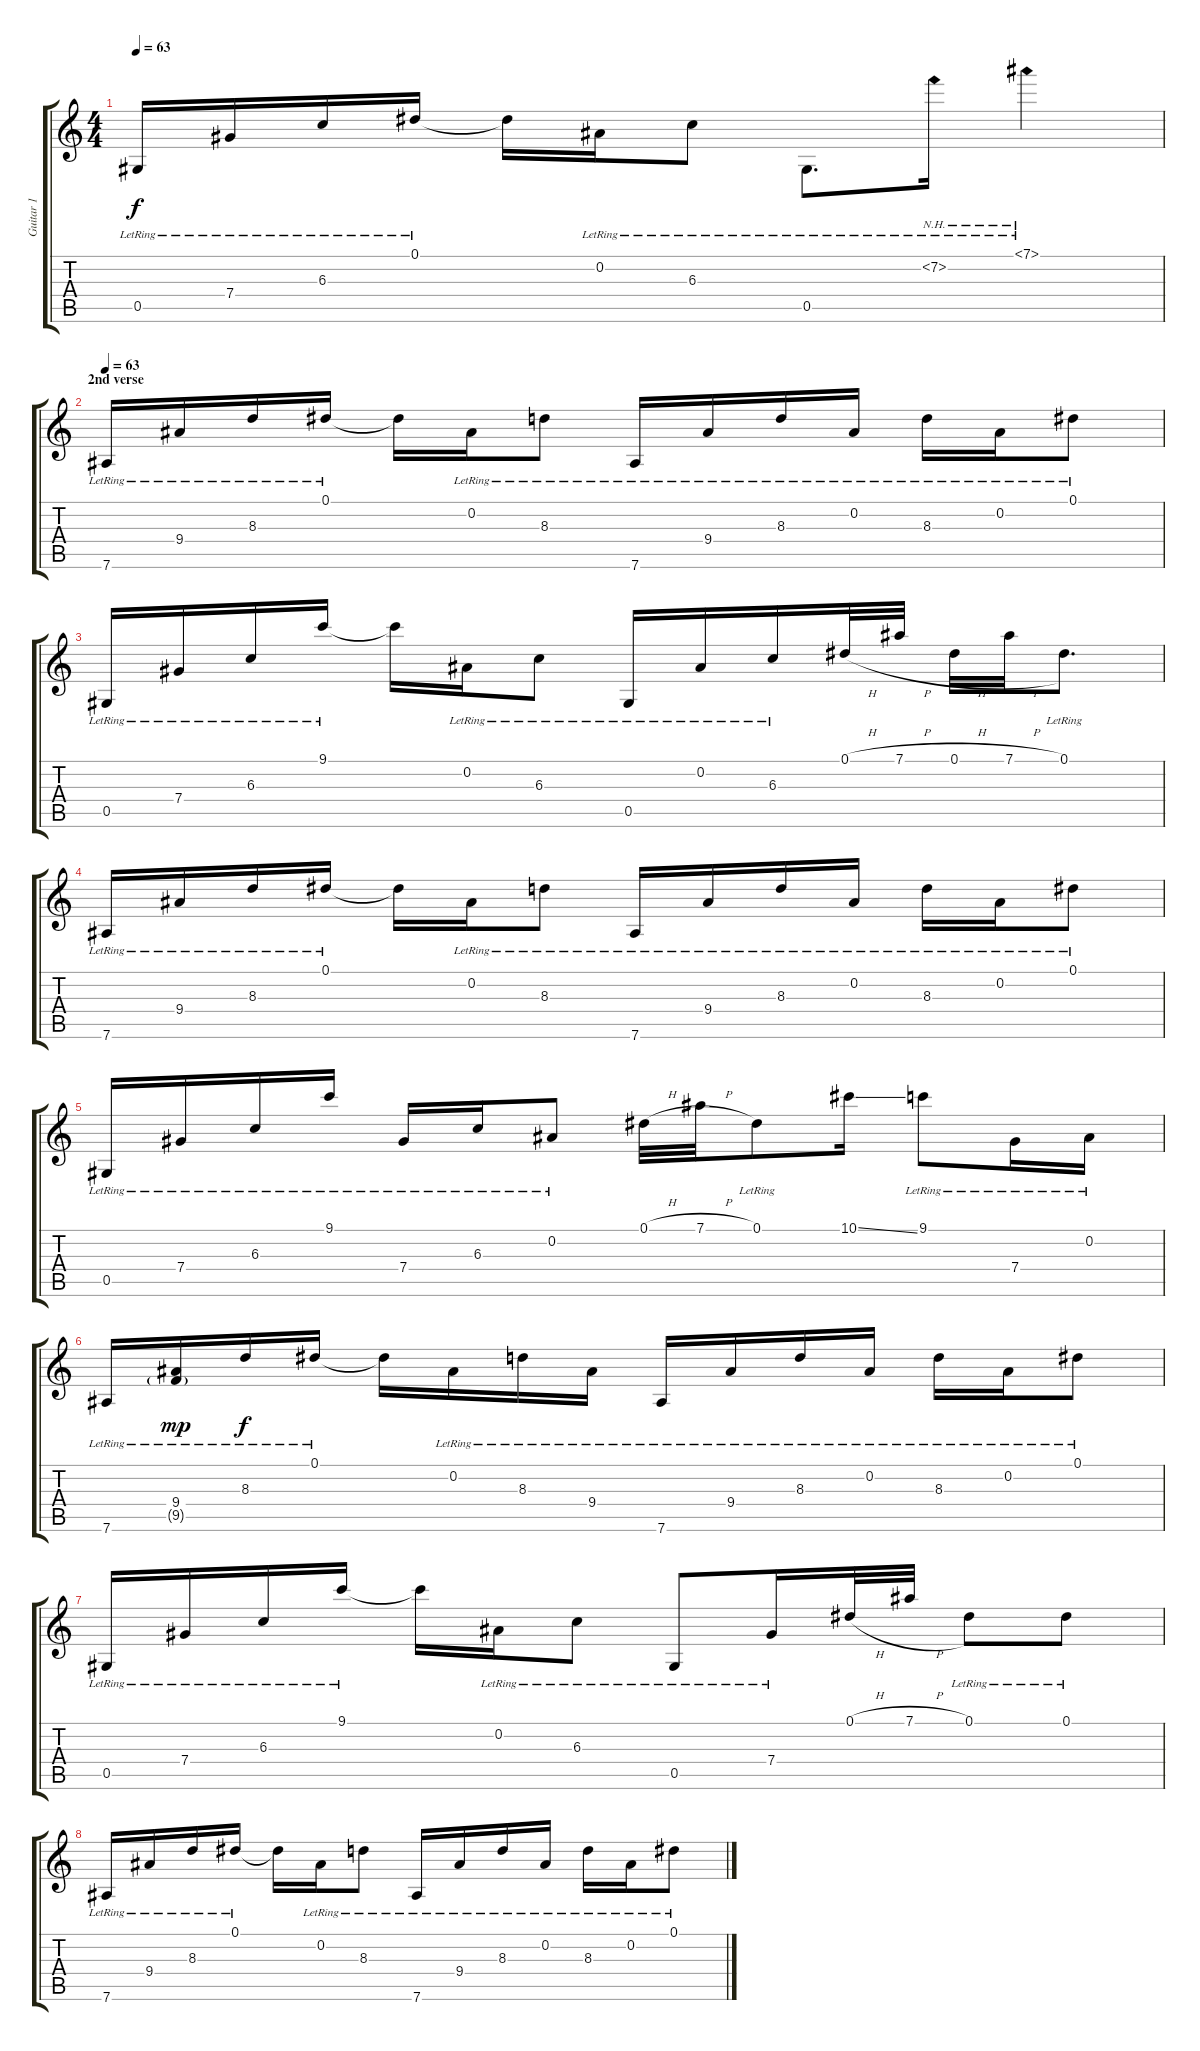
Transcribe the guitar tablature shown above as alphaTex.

\track ("Guitar 1" "Guitar 1") {instrument acousticguitarsteel}
\staff {score tabs}
\tuning (Eb4 Bb3 Gb3 Db3 Ab2 Eb2) {hide}
\ts (4 4)
\tempo 63
\clef g2
\ks c
0.5{lr}.16{dy f} 7.4{lr}.16 6.3{lr}.16 0.1{lr}.16 0.1{t}.16 0.2{lr}.16 6.3{lr}.8 0.5{lr}.8{d} 7.2{nh lr}.16 7.1{nh lr}.4 |
\section ("" "2nd verse")
\tempo 63
7.6{lr}.16 9.4{lr}.16 8.3{lr}.16 0.1{lr}.16 0.1{t}.16 0.2{lr}.16 8.3{lr}.8 7.6{lr}.16 9.4{lr}.16 8.3{lr}.16 0.2{lr}.16 8.3{lr}.16 0.2{lr}.16 0.1{lr}.8 |
0.5{lr}.16 7.4{lr}.16 6.3{lr}.16 9.1{lr}.16 9.1{t}.16 0.2{lr}.16 6.3{lr}.8 0.5{lr}.16 0.2{lr}.16 6.3{lr}.16 0.1{h}.32 7.1{h}.32 0.1{h}.32 7.1{h}.32 0.1{lr}.8{d} |
7.6{lr}.16 9.4{lr}.16 8.3{lr}.16 0.1{lr}.16 0.1{t}.16 0.2{lr}.16 8.3{lr}.8 7.6{lr}.16 9.4{lr}.16 8.3{lr}.16 0.2{lr}.16 8.3{lr}.16 0.2{lr}.16 0.1{lr}.8 |
0.5{lr}.16 7.4{lr}.16 6.3{lr}.16 9.1{lr}.16 7.4{lr}.16 6.3{lr}.16 0.2{lr}.8 0.1{h}.32 7.1{h}.32 0.1{lr}.8 10.1{ss}.16 9.1{lr}.8 7.4{lr}.16 0.2{lr}.16 |
7.6{lr}.16 (9.4{lr} 9.5{g lr}).16{dy mp} 8.3{lr}.16{dy f} 0.1{lr}.16 0.1{t}.16 0.2{lr}.16 8.3{lr}.16 9.4{lr}.16 7.6{lr}.16 9.4{lr}.16 8.3{lr}.16 0.2{lr}.16 8.3{lr}.16 0.2{lr}.16 0.1{lr}.8 |
0.5{lr}.16 7.4{lr}.16 6.3{lr}.16 9.1{lr}.16 9.1{t}.16 0.2{lr}.16 6.3{lr}.8 0.5{lr}.8 7.4{lr}.16 0.1{h}.32 7.1{h}.32 0.1{lr}.8 0.1{lr}.8 |
7.6{lr}.16 9.4{lr}.16 8.3{lr}.16 0.1{lr}.16 0.1{t}.16 0.2{lr}.16 8.3{lr}.8 7.6{lr}.16 9.4{lr}.16 8.3{lr}.16 0.2{lr}.16 8.3{lr}.16 0.2{lr}.16 0.1{lr}.8
